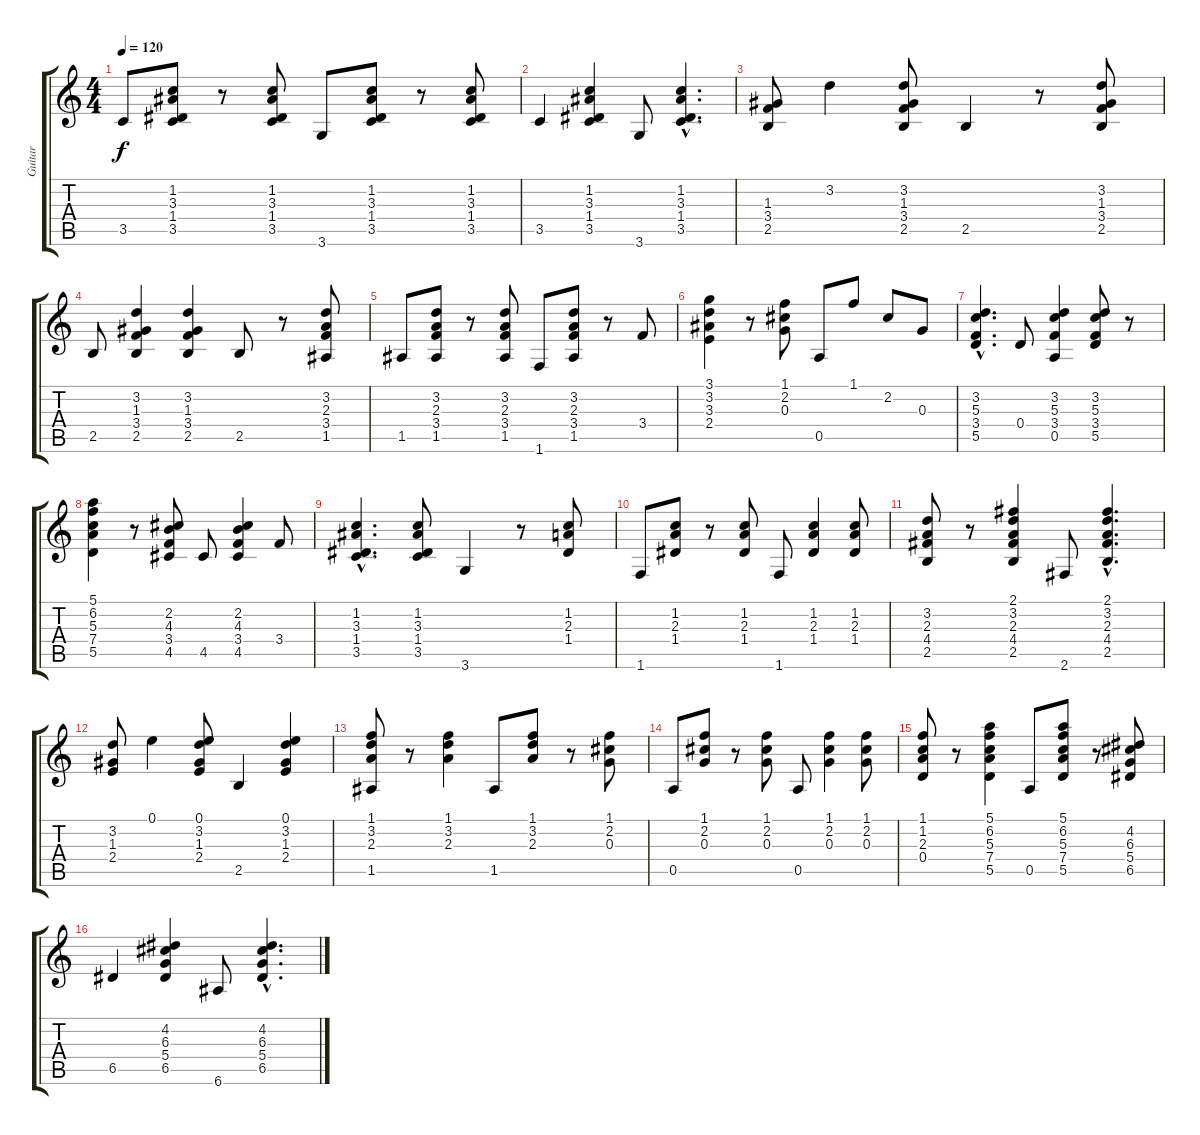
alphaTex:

\track ("Guitar" "Guitar") {instrument acousticguitarnylon}
\staff {score tabs}
\tuning (E4 B3 G3 D3 A2 E2) {hide}
\ts (4 4)
\tempo 120
\clef g2
\ks c
3.5.8{dy f} (1.2 3.3 1.4 3.5).8 r.8 (1.2 3.3 1.4 3.5).8 3.6.8 (1.2 3.3 1.4 3.5).8 r.8 (1.2 3.3 1.4 3.5).8 |
3.5.4 (1.2 3.3 1.4 3.5).4 3.6.8 (1.2{hac} 3.3{hac} 1.4{hac} 3.5{hac}).4{d} |
(1.3 3.4 2.5).8 3.2.4 (3.2 1.3 3.4 2.5).8 2.5.4 r.8 (3.2 1.3 3.4 2.5).8 |
2.5.8 (3.2 1.3 3.4 2.5).4 (3.2 1.3 3.4 2.5).4 2.5.8 r.8 (3.2 2.3 3.4 1.5).8 |
1.5.8 (3.2 2.3 3.4 1.5).8 r.8 (3.2 2.3 3.4 1.5).8 1.6.8 (3.2 2.3 3.4 1.5).8 r.8 3.4.8 |
(3.1 3.2 3.3 2.4).4 r.8 (1.1 2.2 0.3).8 0.5.8 1.1.8 2.2.8 0.3.8 |
(3.2{hac} 5.3{hac} 3.4{hac} 5.5{hac}).4{d} 0.4.8 (3.2 5.3 3.4 0.5).4 (3.2 5.3 3.4 5.5).8 r.8 |
(5.1 6.2 5.3 7.4 5.5).4 r.8 (2.2 4.3 3.4 4.5).8 4.5.8 (2.2 4.3 3.4 4.5).4 3.4.8 |
(1.2{hac} 3.3{hac} 1.4{hac} 3.5{hac}).4{d} (1.2 3.3 1.4 3.5).8 3.6.4 r.8 (1.2 2.3 1.4).8 |
1.6.8 (1.2 2.3 1.4).8 r.8 (1.2 2.3 1.4).8 1.6.8 (1.2 2.3 1.4).4 (1.2 2.3 1.4).8 |
(3.2 2.3 4.4 2.5).8 r.8 (2.1 3.2 2.3 4.4 2.5).4 2.6.8 (2.1{hac} 3.2{hac} 2.3{hac} 4.4{hac} 2.5{hac}).4{d} |
(3.2 1.3 2.4).8 0.1.4 (0.1 3.2 1.3 2.4).8 2.5.4 (0.1 3.2 1.3 2.4).4 |
(1.1 3.2 2.3 1.5).8 r.8 (1.1 3.2 2.3).4 1.5.8 (1.1 3.2 2.3).8 r.8 (1.1 2.2 0.3).8 |
0.5.8 (1.1 2.2 0.3).8 r.8 (1.1 2.2 0.3).8 0.5.8 (1.1 2.2 0.3).4 (1.1 2.2 0.3).8 |
(1.1 1.2 2.3 0.4).8 r.8 (5.1 6.2 5.3 7.4 5.5).4 0.5.8 (5.1 6.2 5.3 7.4 5.5).8 r.8 (4.2 6.3 5.4 6.5).8 |
6.5.4 (4.2 6.3 5.4 6.5).4 6.6.8 (4.2{hac} 6.3{hac} 5.4{hac} 6.5{hac}).4{d}
